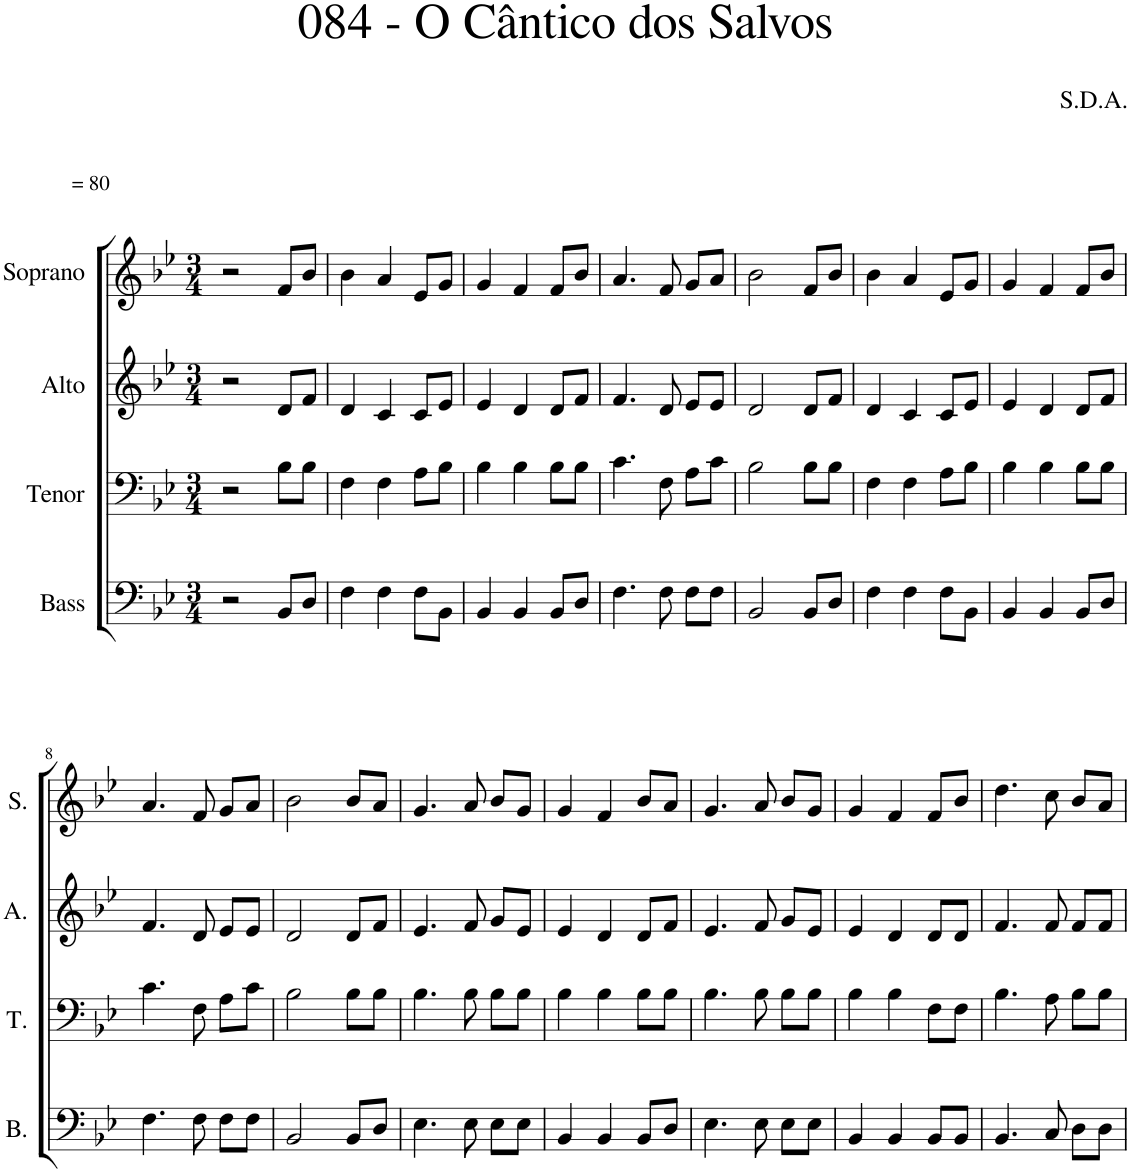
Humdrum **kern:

**kern	**kern	**kern	**kern
*part4	*part3	*part2	*part1
*staff4	*staff3	*staff2	*staff1
*I"Bass	*I"Tenor	*I"Alto	*I"Soprano
*I'B.	*I'T.	*I'A.	*I'S.
*clefF4	*clefF4	*clefG2	*clefG2
*k[b-e-]	*k[b-e-]	*k[b-e-]	*k[b-e-]
*M3/4	*M3/4	*M3/4	*M3/4
=1	=1	=1	=1
!	!	!	!LO:TX:a:t== 80
2r	2r	2r	2r
8BB-/L	8B-\L	8d/L	8f/L
8D/J	8B-\J	8f/J	8b-/J
=2	=2	=2	=2
4F\	4F\	4d/	4b-\
4F\	4F\	4c/	4a/
8F\L	8A\L	8c/L	8e-/L
8BB-\J	8B-\J	8e-/J	8g/J
=3	=3	=3	=3
4BB-/	4B-\	4e-/	4g/
4BB-/	4B-\	4d/	4f/
8BB-/L	8B-\L	8d/L	8f/L
8D/J	8B-\J	8f/J	8b-/J
=4	=4	=4	=4
4.F\	4.c\	4.f/	4.a/
8F\	8F\	8d/	8f/
8F\L	8A\L	8e-/L	8g/L
8F\J	8c\J	8e-/J	8a/J
=5	=5	=5	=5
2BB-/	2B-\	2d/	2b-\
8BB-/L	8B-\L	8d/L	8f/L
8D/J	8B-\J	8f/J	8b-/J
=6	=6	=6	=6
4F\	4F\	4d/	4b-\
4F\	4F\	4c/	4a/
8F\L	8A\L	8c/L	8e-/L
8BB-\J	8B-\J	8e-/J	8g/J
=7	=7	=7	=7
4BB-/	4B-\	4e-/	4g/
4BB-/	4B-\	4d/	4f/
8BB-/L	8B-\L	8d/L	8f/L
8D/J	8B-\J	8f/J	8b-/J
!!LO:LB:g=z
=8	=8	=8	=8
4.F\	4.c\	4.f/	4.a/
8F\	8F\	8d/	8f/
8F\L	8A\L	8e-/L	8g/L
8F\J	8c\J	8e-/J	8a/J
=9	=9	=9	=9
2BB-/	2B-\	2d/	2b-\
8BB-/L	8B-\L	8d/L	8b-/L
8D/J	8B-\J	8f/J	8a/J
=10	=10	=10	=10
4.E-\	4.B-\	4.e-/	4.g/
8E-\	8B-\	8f/	8a/
8E-\L	8B-\L	8g/L	8b-/L
8E-\J	8B-\J	8e-/J	8g/J
=11	=11	=11	=11
4BB-/	4B-\	4e-/	4g/
4BB-/	4B-\	4d/	4f/
8BB-/L	8B-\L	8d/L	8b-/L
8D/J	8B-\J	8f/J	8a/J
=12	=12	=12	=12
4.E-\	4.B-\	4.e-/	4.g/
8E-\	8B-\	8f/	8a/
8E-\L	8B-\L	8g/L	8b-/L
8E-\J	8B-\J	8e-/J	8g/J
=13	=13	=13	=13
4BB-/	4B-\	4e-/	4g/
4BB-/	4B-\	4d/	4f/
8BB-/L	8F\L	8d/L	8f/L
8BB-/J	8F\J	8d/J	8b-/J
=14	=14	=14	=14
4.BB-/	4.B-\	4.f/	4.dd\
8C/	8A\	8f/	8cc\
8D\L	8B-\L	8f/L	8b-/L
8D\J	8B-\J	8f/J	8a/J
=	=	=	=
*-	*-	*-	*-
